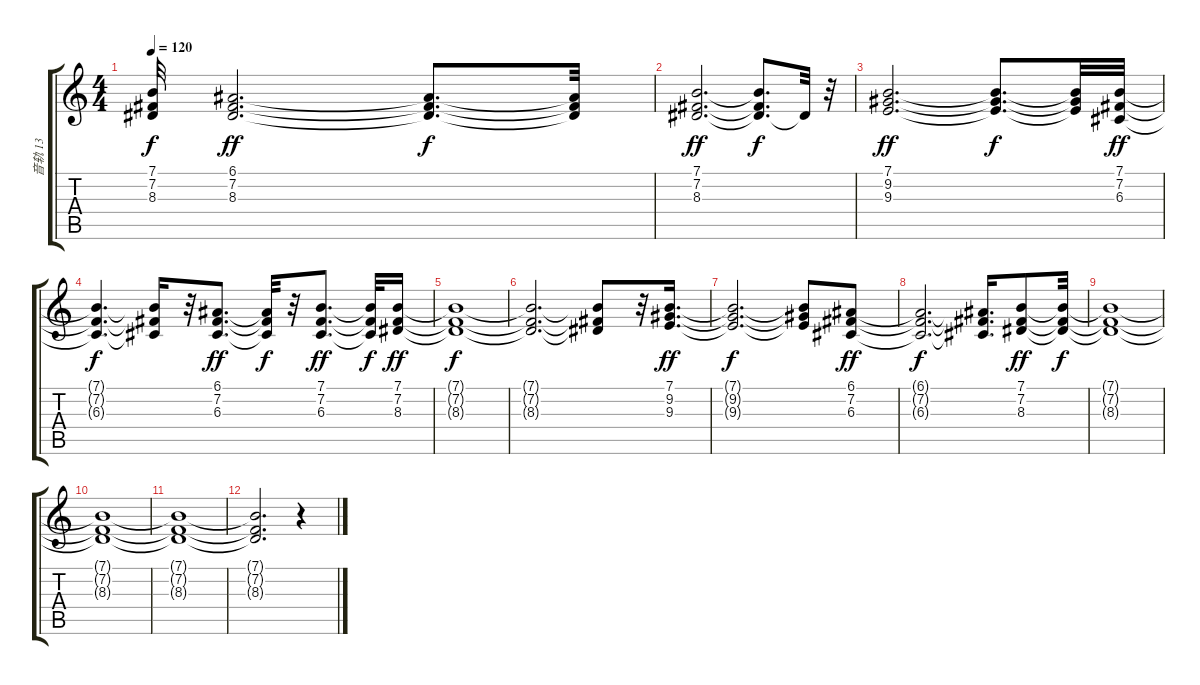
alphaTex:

\track ("音轨 13" "音轨 13") {instrument pad2warm}
\staff {score tabs}
\tuning (E4 B3 G3 D3 A2 E2) {hide}
\ts (4 4)
\tempo 120
\clef g2
\ks c
(7.1{t} 7.2{t} 8.3{t}).32{dy f} (6.1 7.2 8.3).2{d dy ff} (6.1{t} 7.2{t} 8.3{t}).8{d dy f} (6.1{t} 7.2{t} 8.3{t}).32 |
(7.1 7.2 8.3).2{d dy ff} (7.1{t} 7.2{t} 8.3{t}).8{d dy f} 8.3{t}.32 r.32 |
(7.1 9.2 9.3).2{d dy ff} (7.1{t} 9.2{t} 9.3{t}).8{d dy f} (7.1{t} 9.2{t} 9.3{t}).32 (7.1 7.2 6.3).32{dy ff} |
(7.1{t} 7.2{t} 6.3{t}).4{d dy f} (7.1{t} 7.2{t} 6.3{t}).16 r.32 (6.1 7.2 6.3).8{d dy ff} (6.1{t} 7.2{t} 6.3{t}).32{dy f} r.32 (7.1 7.2 6.3).8{d dy ff} (7.1{t} 7.2{t} 6.3{t}).32{dy f} (7.1 7.2 8.3).16{dy ff} |
(7.1{t} 7.2{t} 8.3{t}).1{dy f} |
(7.1{t} 7.2{t} 8.3{t}).2{d} (7.1{t} 7.2{t} 8.3{t}).8 r.32 (7.1 9.2 9.3).16{d dy ff} |
(7.1{t} 9.2{t} 9.3{t}).2{d dy f} (7.1{t} 9.2{t} 9.3{t}).8 (6.1 7.2 6.3).8{dy ff} |
(6.1{t} 7.2{t} 6.3{t}).2{d dy f} (6.1{t} 7.2{t} 6.3{t}).16{d} (7.1 7.2 8.3).8{dy ff} (7.1{t} 7.2{t} 8.3{t}).32{dy f} |
(7.1{t} 7.2{t} 8.3{t}).1 |
(7.1{t} 7.2{t} 8.3{t}).1 |
(7.1{t} 7.2{t} 8.3{t}).1 |
(7.1{t} 7.2{t} 8.3{t}).2{d} r.4
